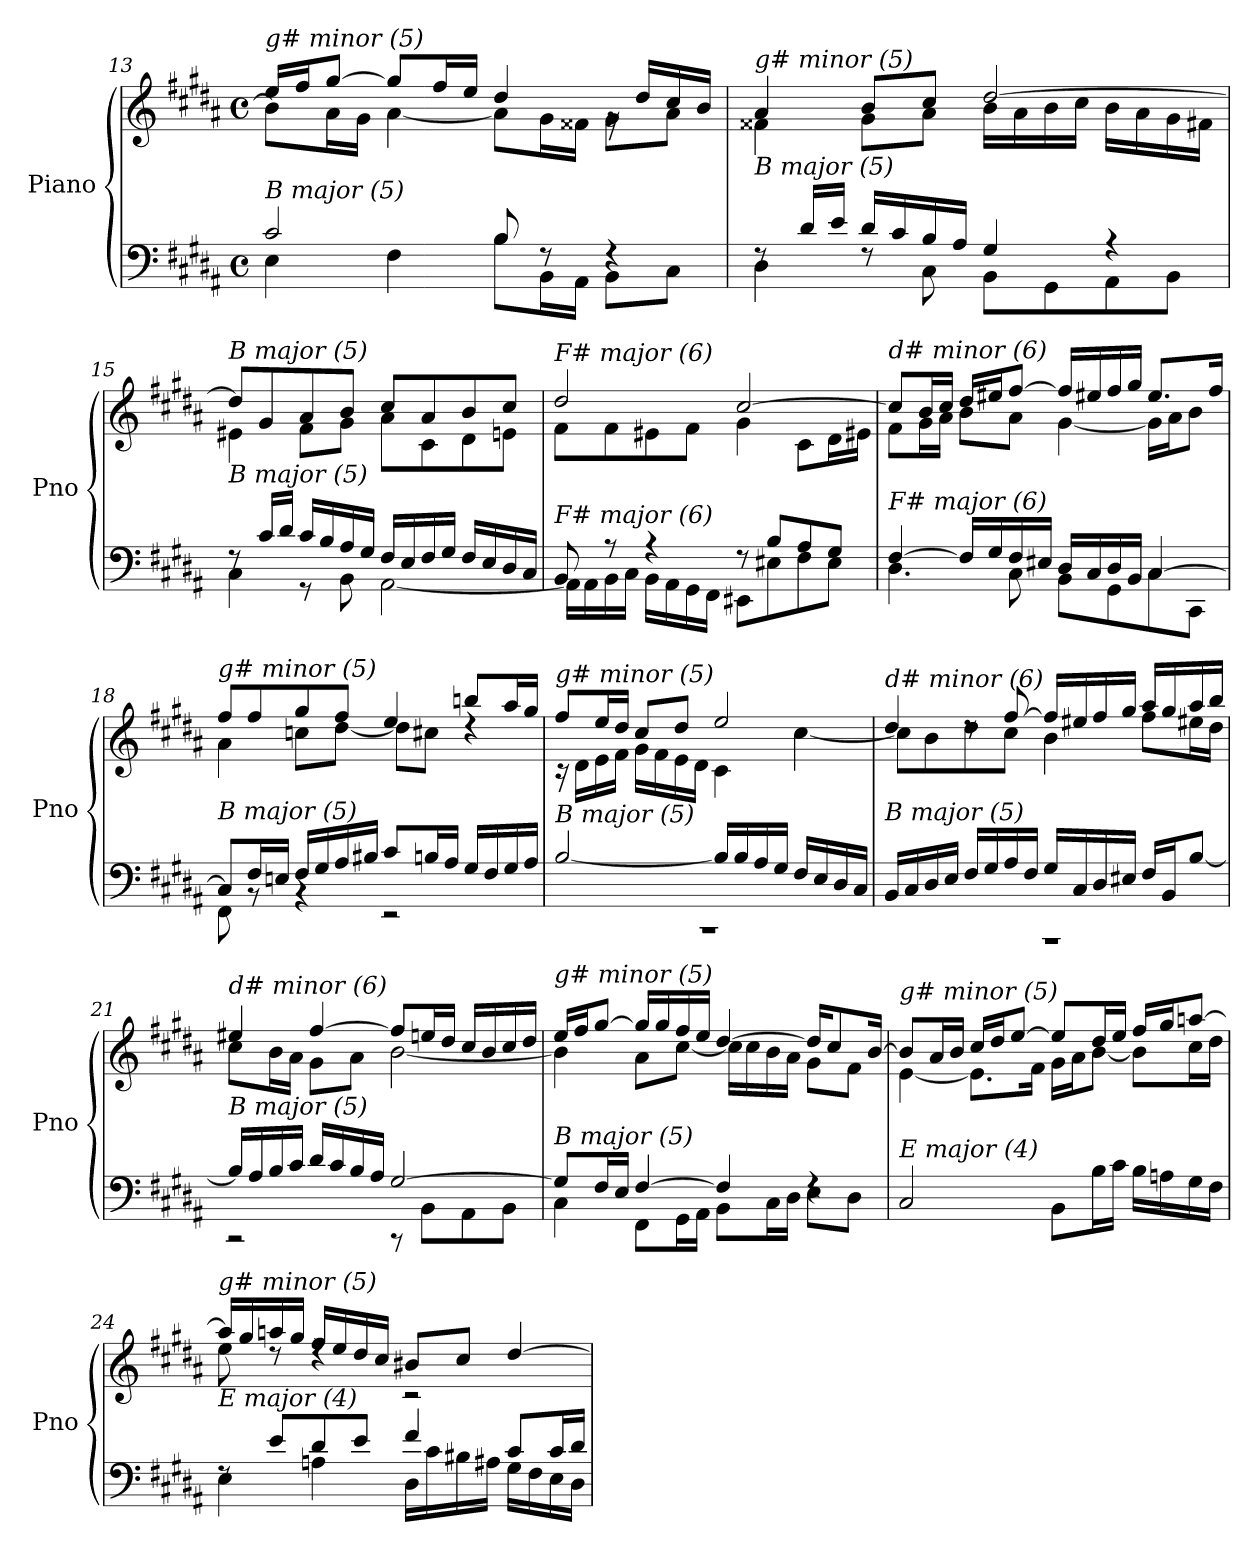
**kern	**kern
*part1	*part1
*staff2	*staff1
*I"Piano	*
*I'Pno	*
*clefF4	*clefG2
*k[f#c#g#d#a#]	*k[f#c#g#d#a#]
*M4/4	*M4/4
*met(c)	*met(c)
=13	=13
*^	*^
!	!	!LO:TX:i:t=g# minor (5)	!
!LO:TX:i:t=B major (5)	!	!	!
2c#/	4E\	16ee/LL	8b\L]
.	.	16ff#/J	.
.	.	[8gg#/J	16a#\L
.	.	.	16g#\JJ
.	4F#\	8gg#/L]	[4a#\
.	.	16ff#/L	.
.	.	16ee/JJ	.
8B/	8B\L	4dd#/	8a#\L]
8rF	16BB\L	.	16g#\L
.	16AA#\JJ	.	16f##X\JJ
4rF	8BB\L	16rg	8g#\L
.	.	16dd#/LL	.
.	8C#\J	16cc#/	8a#\J
.	.	16b/JJ	.
!!LO:PB:g=z	!!
=14	=14	=14	=14
!	!	!LO:TX:i:t=g# minor (5)	!
!LO:TX:i:t=B major (5)	!	!	!
8rF	4D#\	4a#/	4f##X\
16d#/LL	.	.	.
16e/JJ	.	.	.
16d#/LL	8rF	8b/L	8g#\L
16c#/	.	.	.
16B/	8C#\	8cc#/J	8a#\J
16A#/JJ	.	.	.
4G#/	8BB\L	[2dd#/	16b\LL
.	.	.	16a#\
.	8GG#\	.	16b\
.	.	.	16cc#\JJ
4r	8AA#\	.	16b\LL
.	.	.	16a#\
.	8BB\J	.	16g#\
.	.	.	16f#X\JJ
=15	=15	=15	=15
!	!	!LO:TX:i:t=B major (5)	!
!LO:TX:i:t=B major (5)	!	!	!
8rF	4C#\	8dd#/L]	4e#X\
16c#/LL	.	8g#/	.
16d#/JJ	.	.	.
16c#/LL	8r	8a#/	8f#\L
16B/	.	.	.
16A#/	8BB\	8b/J	8g#\J
16G#/JJ	.	.	.
16F#/LL	[2AA#\	8cc#/L	8a#\L
16E/	.	.	.
16F#/	.	8a#/	8c#\
16G#/JJ	.	.	.
16F#/LL	.	8b/	8d#\
16E/	.	.	.
16D#/	.	8cc#/J	8en\J
16C#/JJ	.	.	.
=16	=16	=16	=16
!	!	!LO:TX:i:t=F# major (6)	!
!LO:TX:i:t=F# major (6)	!	!	!
8BB/	16AA#\LL]	2dd#/	8f#\L
.	16AA#\	.	.
8r	16BB\	.	8f#\
.	16C#\JJ	.	.
4r	16BB\LL	.	8e#X\
.	16AA#\	.	.
.	16GG#\	.	8f#\J
.	16FF#\JJ	.	.
8r	8EE#X\L	[2cc#/	4g#\
8B/L	8E#X\	.	.
8A#/	8F#\	.	8c#\L
8G#/J	8E#\J	.	16d#\L
.	.	.	16e#X\JJ
!!LO:LB:g=z	!!
=17	=17	=17	=17
!	!	!LO:TX:i:t=d# minor (6)	!
!LO:TX:i:t=F# major (6)	!	!	!
[4F#/	4.D#\	8cc#/L]	8f#\L
.	.	16b/L	16g#\L
.	.	16cc#/JJ	16a#\JJ
16F#/LL]	.	16dd#/LL	8b\L
16G#/	.	16ee#X/J	.
16F#/	8C#\	[8ff#/J	8a#\J
16E#X/JJ	.	.	.
16D#/LL	8BB\L	16ff#/LL]	[4g#\
16C#/	.	16ee#X/	.
16D#/	8GG#\	16ff#/	.
16BB/JJ	.	16gg#/JJ	.
[4C#/	8C#\	8.ee#/L	16g#\LL]
.	.	.	16a#\J
.	8CC#\J	.	8b\J
.	.	16ff#/Jk	.
=18	=18	=18	=18
!	!	!LO:TX:i:t=g# minor (5)	!
!LO:TX:i:t=B major (5)	!	!	!
8C#/L]	8FF#\	8ff#/L	4a#\
16F#/L	8rBB	8ff#/	.
16En/JJ	.	.	.
16F#/LL	4rBB	8gg#/	8ccni\L
16G#/	.	.	.
16A#/	.	8ff#/J	[8dd#\J
16B#Xj/JJ	.	.	.
8c#/L	2r	4ee/	8dd#\L]
16Bn/L	.	.	8cc#\J
16A#/JJ	.	.	.
16G#/LL	.	8bbn/L	4rdd
16F#/	.	.	.
16G#/	.	16aa#/L	.
16A#/JJ	.	16gg#/JJ	.
!!LO:LB:g=z	!!
=19	=19	=19	=19
!	!	!LO:TX:i:t=g# minor (5)	!
!LO:TX:i:t=B major (5)	!	!	!
1rCC	[2B/	8ff#/L	16r
.	.	.	16d#\LL
.	.	16ee/L	16e\
.	.	16dd#/JJ	16f#\JJ
.	.	8cc#/L	16g#\LL
.	.	.	16f#\
.	.	8dd#/J	16e\
.	.	.	16d#\JJ
.	16B/LL]	2ee/	4c#\
.	16B/	.	.
.	16A#/	.	.
.	16G#/JJ	.	.
.	16F#/LL	.	[4cc#\
.	16E/	.	.
.	16D#/	.	.
.	16C#/JJ	.	.
!!LO:LB:g=z	!!
=20	=20	=20	=20
!	!	!LO:TX:i:t=d# minor (6)	!
!LO:TX:i:t=B major (5)	!	!	!
1rAAA	16BB/LL	4dd#/	8cc#\L]
.	16C#/	.	.
.	16D#/	.	8b\
.	16E/JJ	.	.
.	16F#/LL	8rdd	8dd#\
.	16G#/	.	.
.	16A#/	[8ff#/	8cc#\J
.	16F#/JJ	.	.
.	16G#/LL	16ff#/LL]	4b\
.	16C#/	16ee#X/	.
.	16D#/	16ff#/	.
.	16E#Xj/JJ	16gg#/JJ	.
.	16F#/LL	16aa#/LL	8ff#\L
.	16BB/J	16gg#/	.
.	[8B/J	16aa#/	16ee#X\L
.	.	16bb/JJ	16dd#\JJ
=21	=21	=21	=21
!	!	!LO:TX:i:t=d# minor (6)	!
!LO:TX:i:t=B major (5)	!	!	!
2rCC	16B/LL]	4ee#X/	8cc#\L
.	16A#/	.	.
.	16B/	.	16b\L
.	16c#/JJ	.	16a#\JJ
.	16d#/LL	[4ff#/	8g#\L
.	16c#/	.	.
.	16B/	.	8a#\J
.	16A#/JJ	.	.
[2G#/	8rCC	8ff#/L]	[2b\
.	8BB\L	16een/L	.
.	.	16dd#/JJ	.
.	8AA#\	16cc#/LL	.
.	.	16b/	.
.	8BB\J	16cc#/	.
.	.	16dd#/JJ	.
!!LO:LB:g=z	!!
=22	=22	=22	=22
!	!	!LO:TX:i:t=g# minor (5)	!
!LO:TX:i:t=B major (5)	!	!	!
8G#/L]	4C#\	16ee/LL	4b\]
.	.	16ff#/J	.
16F#/L	.	[8gg#/J	.
16E/JJ	.	.	.
[4F#/	8FF#\L	16gg#/LL]	8a#\L
.	.	16gg#/	.
.	16GG#\L	16ff#/	[8cc#\J
.	16AA#\JJ	16ee/JJ	.
4F#/]	8BB\L	[4dd#/	16cc#\LL]
.	.	.	16cc#\
.	16C#\L	.	16b\
.	16D#\JJ	.	16a#\JJ
4rF	8E\L	16dd#/KL]	8g#\L
.	.	8cc#/	.
.	8D#\J	.	8f#\J
.	.	[16b/Jk	.
*v	*v	*	*
!!LO:PB:g=z	!!
=23	=23	=23
!	!LO:TX:i:t=g# minor (5)	!
!LO:TX:i:t=E major (4)	!	!
2C#/	8b/L]	[4e\
.	16a#/L	.
.	16b/JJ	.
.	16cc#/LL	8.e\L]
.	16dd#/J	.
.	[8ee/J	.
.	.	16f#\Jk
8BB\L	8ee/L]	16g#\LL
.	.	16a#\J
16B\L	16dd#/L	[8b\J
16c#\JJ	16ee/JJ	.
16B\LL	16ff#/LL	8b\L]
16An\	16gg#/J	.
16G#\	[8aan/J	16cc#\L
16F#\JJ	.	16dd#\JJ
=24	=24	=24
*^	*	*
!	!	!LO:TX:i:t=g# minor (5)	!
!LO:TX:i:t=E major (4)	!	!	!
8rF	4E\	16aa/LL]	8ee\
.	.	16gg#/	.
8e/L	.	16aan/	8rdd
.	.	16gg#/JJ	.
8d#/	4An\	16ff#/LL	4rdd
.	.	16ee/	.
8e/J	.	16dd#/	.
.	.	16cc#/JJ	.
4f#/	16D#\LL	8b#Xj/L	2r
.	16c#\	.	.
.	16B#Xj\	8cc#/J	.
.	16A#X\JJ	.	.
8c#i/L	16G#\LL	[4dd#/	.
.	16F#\	.	.
16c#/L	16E\	.	.
16d#/JJ	16D#\JJ	.	.
*v	*v	*	*
*	*v	*v
=	=
*-	*-
